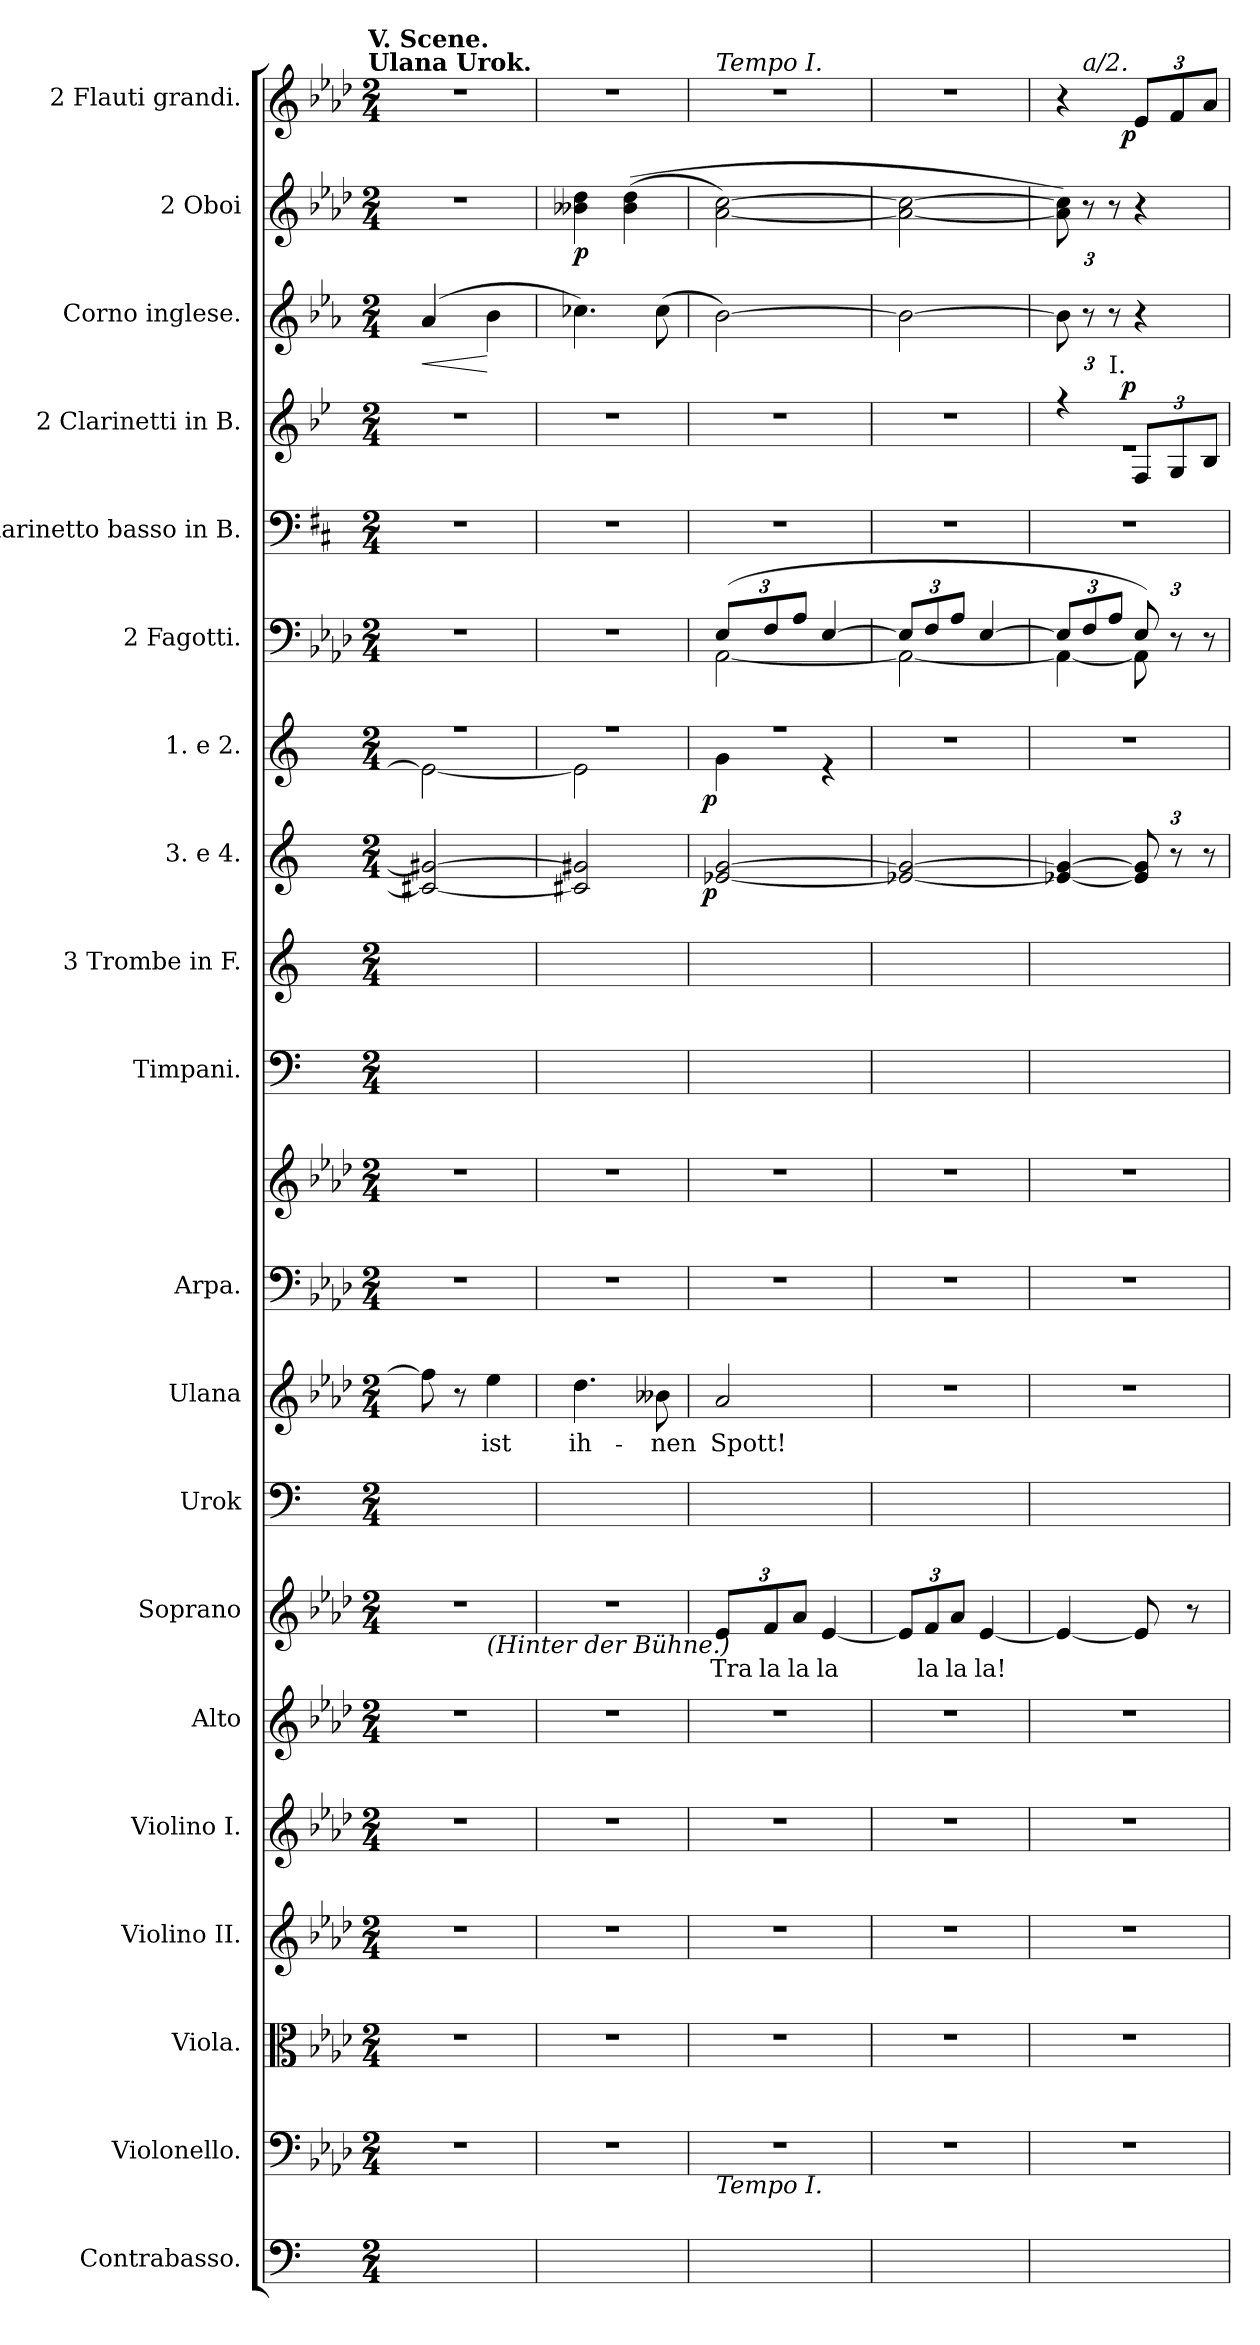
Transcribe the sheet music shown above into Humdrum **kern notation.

**kern	**kern	**kern	**kern	**kern	**kern	**kern	**text	**kern	**kern	**text	**kern	**kern	**kern	**kern	**kern	**dynam	**kern	**dynam	**kern	**kern	**kern	**dynam	**kern	**dynam	**kern	**dynam	**kern	**dynam
*part20	*part19	*part18	*part17	*part16	*part15	*part14	*part14	*part13	*part12	*part12	*part11	*part11	*part10	*part9	*part8	*part8	*part7	*part7	*part6	*part5	*part4	*part4	*part3	*part3	*part2	*part2	*part1	*part1
*staff21	*staff20	*staff19	*staff18	*staff17	*staff16	*staff15	*staff15	*staff14	*staff13	*staff13	*staff12	*staff11	*staff10	*staff9	*staff8	*staff8	*staff7	*staff7	*staff6	*staff5	*staff4	*staff4	*staff3	*staff3	*staff2	*staff2	*staff1	*staff1
*I"Contrabasso.	*I"Violonello.	*I"Viola.	*I"Violino II.	*I"Violino I.	*I"Alto	*I"Soprano	*	*I"Urok	*I"Ulana	*	*I"Arpa.	*	*I"Timpani.	*I"3 Trombe in F.	*I"3. e 4.	*	*I"1. e 2.	*	*I"2 Fagotti.	*I"Clarinetto basso in B.	*I"2 Clarinetti in B.	*	*I"Corno inglese.	*	*I"2 Oboi	*	*I"2 Flauti grandi.	*
*I'C.B.	*	*I'Vla	*I'Viol. II.	*I'Viol. I.	*I'Alt.	*I'Sopr.	*	*	*I'Ulana.	*	*	*	*I'Timp.	*I'Tr.	*	*	*	*	*I'Fag.	*I'Clar. basso	*I'Cl. B.	*	*I'Corno ingl.	*	*I'Ob.	*	*	*
*clefF4	*clefF4	*clefC3	*clefG2	*clefG2	*clefG2	*clefG2	*	*clefF4	*clefG2	*	*clefF4	*clefG2	*clefF4	*clefG2	*clefG2	*	*clefG2	*	*clefF4	*clefF4	*clefG2	*	*clefG2	*	*clefG2	*	*clefG2	*
*	*	*	*	*	*	*	*	*	*	*	*	*	*	*ITrd1c2	*ITrd4c7	*	*ITrd4c7	*	*	*ITrd1c2	*ITrd1c2	*	*ITrd4c7	*	*	*	*	*
*k[]	*k[b-e-a-d-]	*k[b-e-a-d-]	*k[b-e-a-d-]	*k[b-e-a-d-]	*k[b-e-a-d-]	*k[b-e-a-d-]	*	*k[]	*k[b-e-a-d-]	*	*k[b-e-a-d-]	*k[b-e-a-d-]	*k[]	*k[b-e-]	*k[b-]	*	*k[b-]	*	*k[b-e-a-d-]	*k[]	*k[b-e-a-d-]	*	*k[b-e-a-d-]	*	*k[b-e-a-d-]	*	*k[b-e-a-d-]	*
*	*f:	*f:	*f:	*f:	*f:	*f:	*	*	*f:	*	*f:	*f:	*	*	*	*	*	*	*f:	*	*f:	*	*f:	*	*f:	*	*f:	*
!!LO:TX:omd:t=V. Scene.\nUlana Urok.
*M2/4	*M2/4	*M2/4	*M2/4	*M2/4	*M2/4	*M2/4	*	*M2/4	*M2/4	*	*M2/4	*M2/4	*M2/4	*M2/4	*M2/4	*	*M2/4	*	*M2/4	*M2/4	*M2/4	*	*M2/4	*	*M2/4	*	*M2/4	*
=1	=1	=1	=1	=1	=1	=1	=1	=1	=1	=1	=1	=1	=1	=1	=1	=1	=1	=1	=1	=1	=1	=1	=1	=1	=1	=1	=1	=1
*	*	*	*	*	*	*	*	*	*	*	*	*	*	*	*	*	*^	*	*	*	*	*	*	*	*	*	*	*
!	!	!	!	!	!	!	!	!	!	!	!	!	!	!	!	!	!	!	!	!	!	!	!	!	!LO:HP:b	!	!	!	!
*	*	*	*	*	*	*^	*	*	*	*	*	*	*	*	*	*	*	*	*	*	*	*	*	*	*	*	*	*	*
2ryy	2r	2r	2r	2r	2r	2r	4ryy	.	2ryy	8ff\]	.	2r	2r	2ryy	2ryy	2F#X_/ 2c#X_/	.	2rff	2A-\_	.	2r	2r	2r	.	(4d-/	<	2r	.	2r	.
.	.	.	.	.	.	.	.	.	.	8r	.	.	.	.	.	.	.	.	.	.	.	.	.	.	.	.	.	.	.	.
!	!	!	!	!	!	!	!LO:TX:b:i:t=(Hinter der Bühne.)	!	!	!	!	!	!	!	!	!	!	!	!	!	!	!	!	!	!	!	!	!	!	!
.	.	.	.	.	.	.	4ryy	.	.	4ee-\	ist	.	.	.	.	.	.	.	.	.	.	.	.	.	4e-\	[	.	.	.	.
*	*	*	*	*	*	*v	*v	*	*	*	*	*	*	*	*	*	*	*	*	*	*	*	*	*	*	*	*	*	*	*
=2	=2	=2	=2	=2	=2	=2	=2	=2	=2	=2	=2	=2	=2	=2	=2	=2	=2	=2	=2	=2	=2	=2	=2	=2	=2	=2	=2	=2	=2
2ryy	2r	2r	2r	2r	2r	2r	.	2ryy	4.dd-\	ih-	2r	2r	2ryy	2ryy	2F#X]/ 2c#X]/	.	2rff	2A-\]	.	2r	2r	2r	.	4.f-X\)	.	4b--X\ 4dd-\	p	2r	.
.	.	.	.	.	.	.	.	.	.	.	.	.	.	.	.	.	.	.	.	.	.	.	.	.	.	((4b--\ 4dd-\	.	.	.
.	.	.	.	.	.	.	.	.	8b--X\	-nen	.	.	.	.	.	.	.	.	.	.	.	.	.	(8f-\	.	.	.	.	.
=3	=3	=3	=3	=3	=3	=3	=3	=3	=3	=3	=3	=3	=3	=3	=3	=3	=3	=3	=3	=3	=3	=3	=3	=3	=3	=3	=3	=3	=3
*	*	*	*	*	*	*Xbrackettup	*	*	*	*	*	*	*	*	*	*	*	*	*	*	*	*	*	*	*	*	*	*	*
*	*	*	*	*	*	*	*	*	*	*	*	*	*	*	*	*	*	*	*	*^	*	*	*	*	*	*	*	*	*
!	!	!	!	!	!	!	!	!	!	!	!	!	!	!	!	!	!	!	!	!	!	!	!	!	!	!	!	!	!LO:TX:a:i:t=Tempo I.	!
!	!LO:TX:b:i:t=Tempo I.	!	!	!	!	!	!	!	!	!	!	!	!	!	!	!	!	!	!	!	!	!	!	!	!	!	!	!	!	!
!	!	!	!	!	!	!	!	!	!	!	!	!	!	!	!	!LO:DY:b:rj	!	!	!LO:DY:b:rj	!	!	!	!	!	!	!	!	!	!	!
2ryy	2r	2r	2r	2r	2r	12e-/L	Tra	2ryy	2a-/	Spott!	2r	2r	2ryy	2ryy	[2A-X/ [2c/	p	2rff	4c\	p	(12E-/L	[2AA-\	2r	2r	.	[2e-\)	.	[2a-\ [2cc\)	.	2r	.
.	.	.	.	.	.	12f/	la	.	.	.	.	.	.	.	.	.	.	.	.	12F/	.	.	.	.	.	.	.	.	.	.
.	.	.	.	.	.	12a-/J	la	.	.	.	.	.	.	.	.	.	.	.	.	12A-/J	.	.	.	.	.	.	.	.	.	.
.	.	.	.	.	.	[4e-/	la	.	.	.	.	.	.	.	.	.	.	4r	.	[4E-/	.	.	.	.	.	.	.	.	.	.
*	*	*	*	*	*	*	*	*	*	*	*	*	*	*	*	*	*v	*v	*	*	*	*	*	*	*	*	*	*	*	*
=4	=4	=4	=4	=4	=4	=4	=4	=4	=4	=4	=4	=4	=4	=4	=4	=4	=4	=4	=4	=4	=4	=4	=4	=4	=4	=4	=4	=4	=4
2ryy	2r	2r	2r	2r	2r	12e-/L]	.	2ryy	2r	.	2r	2r	2ryy	2ryy	2A-X_/ 2c_/	.	2r	.	12E-/L]	2AA-\_	2r	2r	.	2e-\_	.	2a-_\ 2cc_\	.	2r	.
.	.	.	.	.	.	12f/	la	.	.	.	.	.	.	.	.	.	.	.	12F/	.	.	.	.	.	.	.	.	.	.
.	.	.	.	.	.	12a-/J	la	.	.	.	.	.	.	.	.	.	.	.	12A-/J	.	.	.	.	.	.	.	.	.	.
.	.	.	.	.	.	[4e-/	la!	.	.	.	.	.	.	.	.	.	.	.	[4E-/	.	.	.	.	.	.	.	.	.	.
=5	=5	=5	=5	=5	=5	=5	=5	=5	=5	=5	=5	=5	=5	=5	=5	=5	=5	=5	=5	=5	=5	=5	=5	=5	=5	=5	=5	=5	=5
*	*	*	*	*	*	*	*	*	*	*	*	*	*	*	*	*	*	*	*	*	*	*^	*	*	*	*	*	*	*
*	*	*	*	*	*	*	*	*	*	*	*	*	*	*	*	*	*	*	*	*	*	*	*	*	*Xbrackettup	*	*Xbrackettup	*	*	*
*	*	*	*	*	*	*	*	*	*	*	*	*	*	*	*	*	*	*	*	*	*	*	*^	*	*	*	*	*	*^	*
2ryy	2r	2r	2r	2r	2r	4e-/_	.	2ryy	2r	.	2r	2r	2ryy	2ryy	4A-X_/ 4c_/	.	2r	.	12E-/L]	4AA-\_	2r	4r	2re	6ryy	.	12e-\]	.	12a-]\ 12cc]\)	.	4r	12ryy	.
!	!	!	!	!	!	!	!	!	!	!	!	!	!	!	!	!	!	!	!	!	!	!	!	!	!	!	!	!	!	!	!LO:TX:a:i:t=a/2.	!
.	.	.	.	.	.	.	.	.	.	.	.	.	.	.	.	.	.	.	12F/	.	.	.	.	.	.	12r	.	12r	.	.	3ryy	.
!	!	!	!	!	!	!	!	!	!	!	!	!	!	!	!	!	!	!	!	!	!	!	!	!LO:TX:a:t=I.	!	!	!	!	!	!	!	!
.	.	.	.	.	.	.	.	.	.	.	.	.	.	.	.	.	.	.	12A-/J	.	.	.	.	3ryy	.	12r	.	12r	.	.	.	.
*	*	*	*	*	*	*	*	*	*	*	*	*	*	*	*Xbrackettup	*	*	*	*Xbrackettup	*Xtuplet	*	*	*	*	*	*	*	*	*	*	*	*
!	!	!	!	!	!	!	!	!	!	!	!	!	!	!	!	!	!	!	!	!	!	!	!	!	!LO:DY:a:rj	!	!	!	!	!	!	!LO:DY:b:rj
.	.	.	.	.	.	8e-/]	.	.	.	.	.	.	.	.	12A-]/ 12c]/	.	.	.	12E-/)	12AA-\]	.	12E-/L	.	.	p	4r	.	4r	.	12e-/L	.	p
.	.	.	.	.	.	.	.	.	.	.	.	.	.	.	12r	.	.	.	12r	12ryy	.	12F/	.	.	.	.	.	.	.	12f	.	.
.	.	.	.	.	.	8r	.	.	.	.	.	.	.	.	.	.	.	.	.	.	.	.	.	.	.	.	.	.	.	.	.	.
.	.	.	.	.	.	.	.	.	.	.	.	.	.	.	12r	.	.	.	12r	12ryy	.	12A-/J	.	.	.	.	.	.	.	12a-/J	12ryy	.
*	*	*	*	*	*	*	*	*	*	*	*	*	*	*	*	*	*	*	*v	*v	*	*v	*v	*v	*	*	*	*	*	*v	*v	*
=	=	=	=	=	=	=	=	=	=	=	=	=	=	=	=	=	=	=	=	=	=	=	=	=	=	=	=	=
*-	*-	*-	*-	*-	*-	*-	*-	*-	*-	*-	*-	*-	*-	*-	*-	*-	*-	*-	*-	*-	*-	*-	*-	*-	*-	*-	*-	*-
